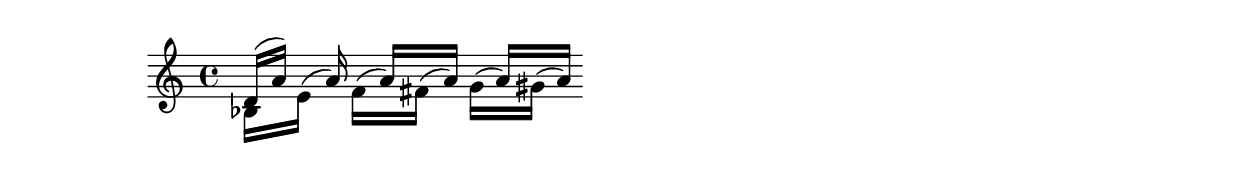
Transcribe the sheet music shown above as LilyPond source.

%% Do not edit this file; it is auto-generated from LSR http://lsr.dsi.unimi.it
%% This file is in the public domain.
\version "2.11.49"

\header {
  lsrtags = "expressive-marks, keyboards, unfretted-strings"

  texidoc = "
In some situations, it may be necessary to create slurs between notes
from different voices.

The solution is to add invisible notes to one of the voices, using
@code{\\hideNotes}.

This example is measure 235 of the Ciaconna from Bach's 2nd Partita for
solo violin, BWV 1004.

"
  doctitle = "Creating slurs across voices"
} % begin verbatim
\relative c' {
  << {
    d16( a') s a s a[ s a] s a[ s a]
  }
  \\
  {
    \slurUp
    bes,16[ s e](
    \hideNotes a)
    \unHideNotes f[(
    \hideNotes a)
    \unHideNotes fis](
    \hideNotes a)
    \unHideNotes g[(
    \hideNotes a)
    \unHideNotes gis](
    \hideNotes a)
  } >>
}
